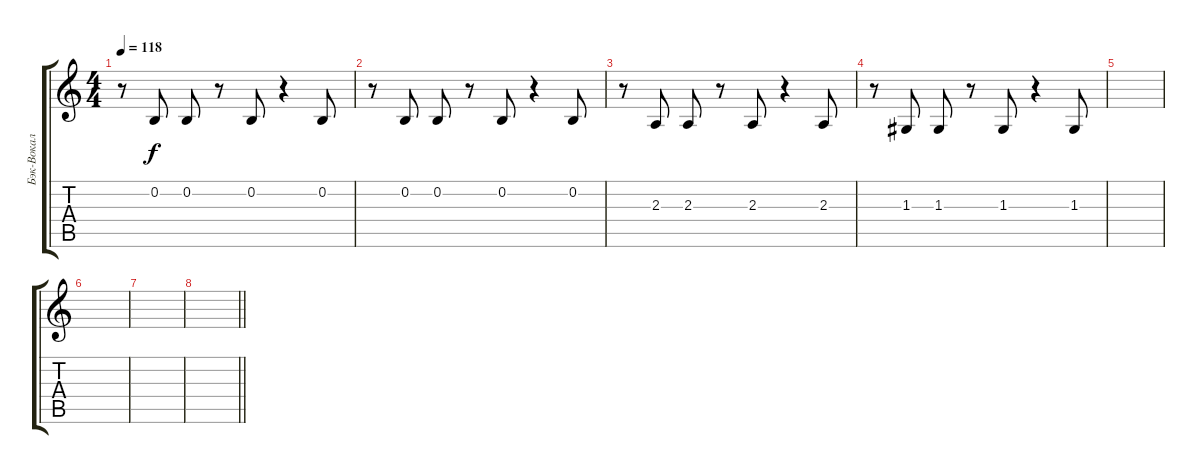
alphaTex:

\track ("Бэк-Вокал" "Бэк-Вокал") {instrument bassoon}
\staff {score tabs}
\tuning (E4 B3 G3 D3 A2 E2) {hide}
\ts (4 4)
\tempo 118
\clef g2
\ks c
r.8{dy f} 0.2.8 0.2.8 r.8 0.2.8 r.4 0.2.8 |
r.8 0.2.8 0.2.8 r.8 0.2.8 r.4 0.2.8 |
r.8 2.3.8 2.3.8 r.8 2.3.8 r.4 2.3.8 |
r.8 1.3.8 1.3.8 r.8 1.3.8 r.4 1.3.8 |
|
|
|
\barLineRight lightlight
